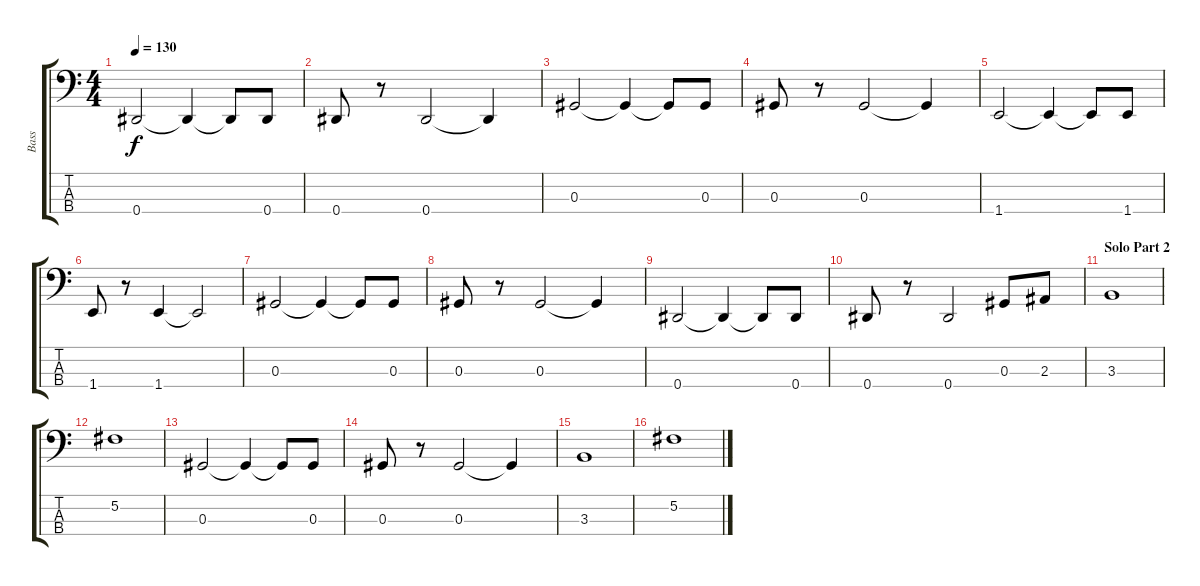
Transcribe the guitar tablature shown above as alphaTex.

\track ("Bass" "Bass") {instrument electricbassfinger}
\staff {score tabs}
\tuning (Gb2 Db2 Ab1 Eb1) {hide}
\ts (4 4)
\tempo 130
\clef f4
\ks c
0.4.2{dy f} 0.4{t}.4 0.4{t}.8 0.4.8 |
0.4.8 r.8 0.4.2 0.4{t}.4 |
0.3.2 0.3{t}.4 0.3{t}.8 0.3.8 |
0.3.8 r.8 0.3.2 0.3{t}.4 |
1.4.2 1.4{t}.4 1.4{t}.8 1.4.8 |
1.4.8 r.8 1.4.4 1.4{t}.2 |
0.3.2 0.3{t}.4 0.3{t}.8 0.3.8 |
0.3.8 r.8 0.3.2 0.3{t}.4 |
0.4.2 0.4{t}.4 0.4{t}.8 0.4.8 |
0.4.8 r.8 0.4.2 0.3.8 2.3.8 |
\section ("" "Solo Part 2")
3.3.1 |
5.2.1 |
0.3.2 0.3{t}.4 0.3{t}.8 0.3.8 |
0.3.8 r.8 0.3.2 0.3{t}.4 |
3.3.1 |
5.2.1
